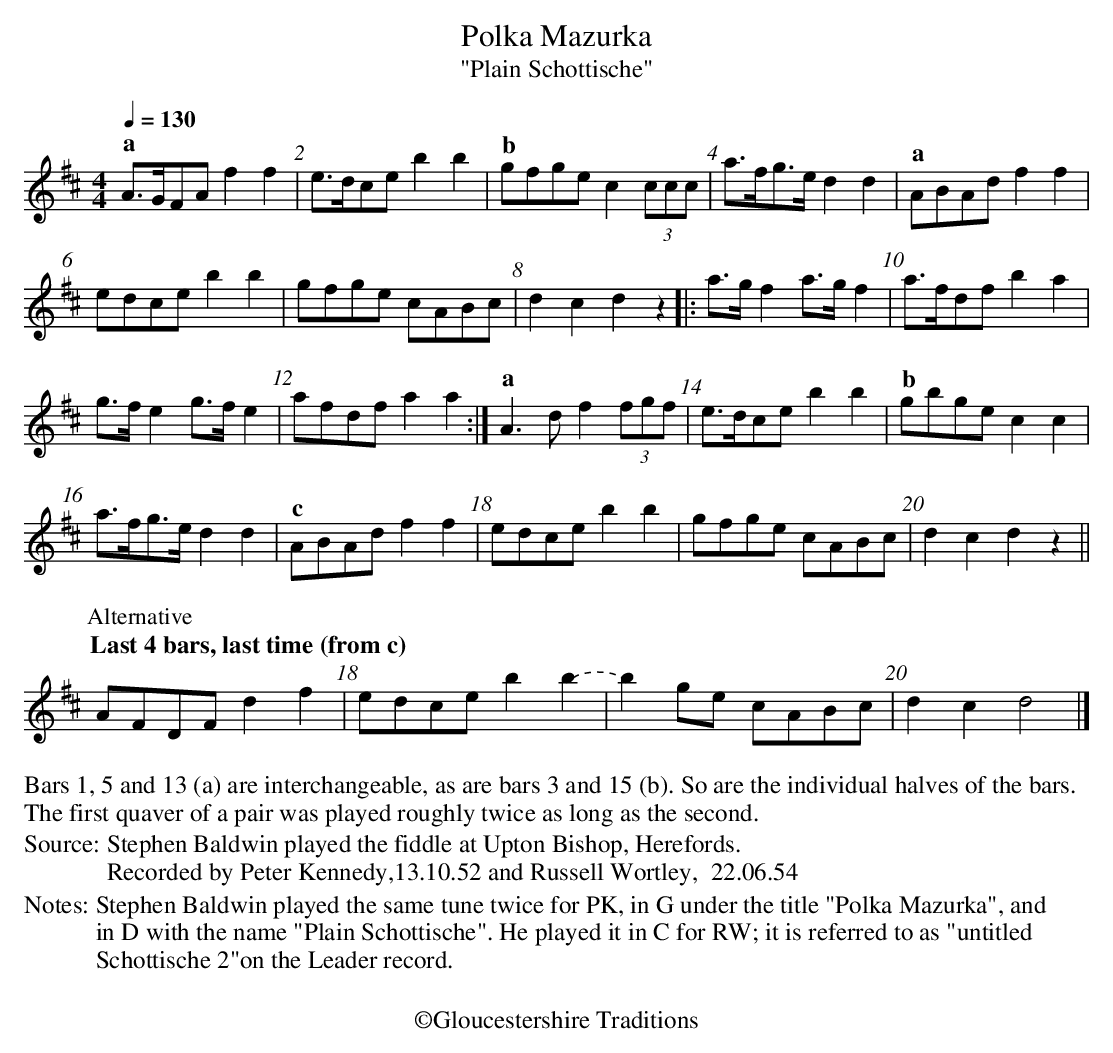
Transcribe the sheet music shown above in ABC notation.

X:1
T:Polka Mazurka
T:"Plain Schottische"
Q:1/4=130
M:4/4
K:D
"^a"A>GFA f2 f2 | e>dce b2 b2 | "^b"gfge c2 (3ccc | a>fg>e d2 d2 | "^a"ABAd f2 f2 |
edce b2 b2 | gfge cABc | d2 c2 d2 z2 ||: a>g f2 a>g f2 | a>fdf b2 a2 |
g>f e2 g>f e2 | afdf a2 a2 :| "^a"A3 d f2 (3fgf | e>dce b2 b2 | "^b"gbge c2 c2|
a>fg>e d2 d2 | "^c"ABAd f2 f2 | edce b2 b2 | gfge cABc | d2 c2 Nd2 z2 ||
P:Alternative
"^Last 4 bars, last time (from c)"\
AFDF d2 f2 | edce b2 b2.- | b2 ge cABc | d2 c2 d4 |]
